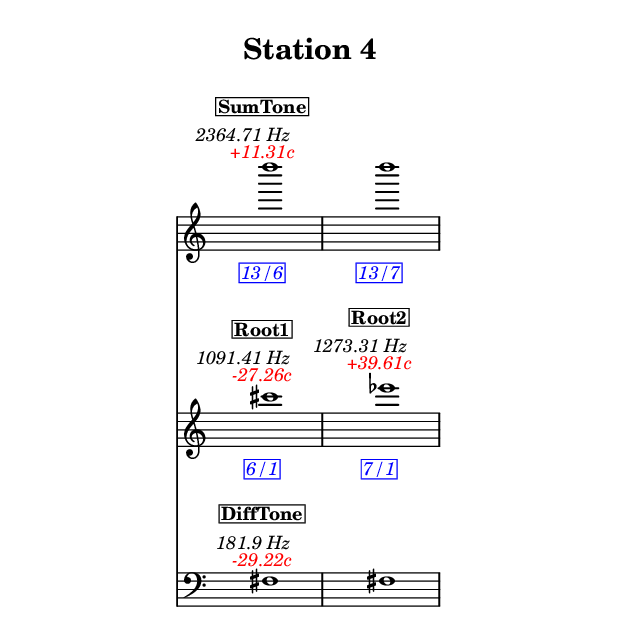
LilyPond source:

\version "2.20.0"
\language "english"

#(set-default-paper-size "a6" 'portrait)
#(set-global-staff-size 16)

\header {
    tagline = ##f
    title = \markup {
        \pad-around
            #3
            "Station 4"
        }
}

\layout {
    indent = #25
}

\paper {
    systems-per-page = 1
}

\score {
    \new Score
    <<
        \new Staff
        \with
        {
            \remove Time_signature_engraver
        }
        {
            \clef "treble"
            d''''1
            - \tweak color #red
            ^ \markup {
                \halign
                    #0
                    \italic
                        {
                            +11.31c
                        }
                }
            ^ \markup {
                \halign
                    #1
                    \italic
                        {
                            2364.71
                            Hz
                        }
                }
            ^ \markup {
                \pad-around
                    #1
                    \box
                        \vcenter
                            \halign
                                #0
                                \bold
                                    {
                                        SumTone
                                    }
                }
            - \tweak color #blue
            _ \markup {
                \pad-around
                    #1
                    \box
                        \halign
                            #0
                            \italic
                                {
                                    13/6
                                }
                }
            \override Score.NonMusicalPaperColumn.padding = #5
            \clef "treble"
            d''''1
            - \tweak color #blue
            _ \markup {
                \pad-around
                    #1
                    \box
                        \halign
                            #0
                            \italic
                                {
                                    13/7
                                }
                }
        }
        \new Staff
        \with
        {
            \remove Time_signature_engraver
        }
        {
            \clef "treble"
            cs'''1
            - \tweak color #red
            ^ \markup {
                \halign
                    #0
                    \italic
                        {
                            -27.26c
                        }
                }
            ^ \markup {
                \halign
                    #1
                    \italic
                        {
                            1091.41
                            Hz
                        }
                }
            ^ \markup {
                \pad-around
                    #1
                    \box
                        \vcenter
                            \halign
                                #0
                                \bold
                                    {
                                        Root1
                                    }
                }
            - \tweak color #blue
            _ \markup {
                \pad-around
                    #1
                    \box
                        \halign
                            #0
                            \italic
                                {
                                    6/1
                                }
                }
            \clef "treble"
            ef'''1
            - \tweak color #red
            ^ \markup {
                \halign
                    #0
                    \italic
                        {
                            +39.61c
                        }
                }
            ^ \markup {
                \halign
                    #1
                    \italic
                        {
                            1273.31
                            Hz
                        }
                }
            ^ \markup {
                \pad-around
                    #1
                    \box
                        \vcenter
                            \halign
                                #0
                                \bold
                                    {
                                        Root2
                                    }
                }
            - \tweak color #blue
            _ \markup {
                \pad-around
                    #1
                    \box
                        \halign
                            #0
                            \italic
                                {
                                    7/1
                                }
                }
        }
        \new Staff
        \with
        {
            \remove Time_signature_engraver
        }
        {
            \clef "bass"
            fs1
            - \tweak color #red
            ^ \markup {
                \halign
                    #0
                    \italic
                        {
                            -29.22c
                        }
                }
            ^ \markup {
                \halign
                    #1
                    \italic
                        {
                            181.9
                            Hz
                        }
                }
            ^ \markup {
                \pad-around
                    #1
                    \box
                        \vcenter
                            \halign
                                #0
                                \bold
                                    {
                                        DiffTone
                                    }
                }
            \clef "bass"
            fs1
        }
    >>
}